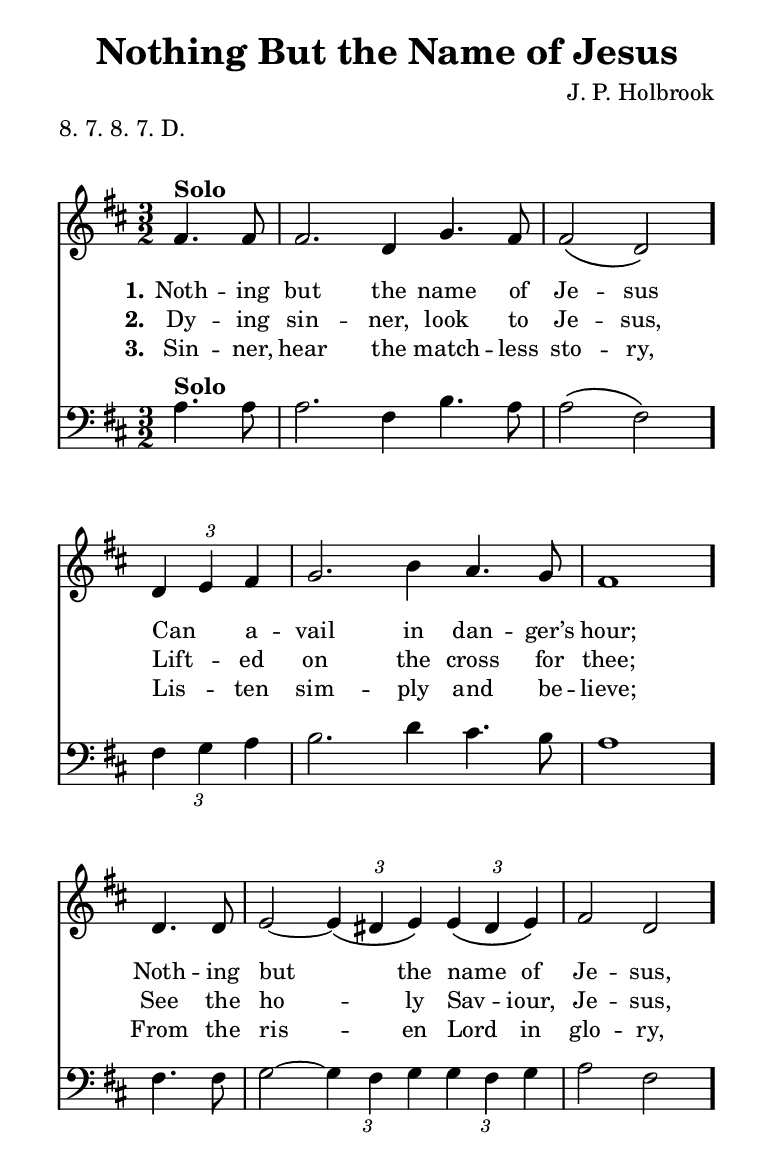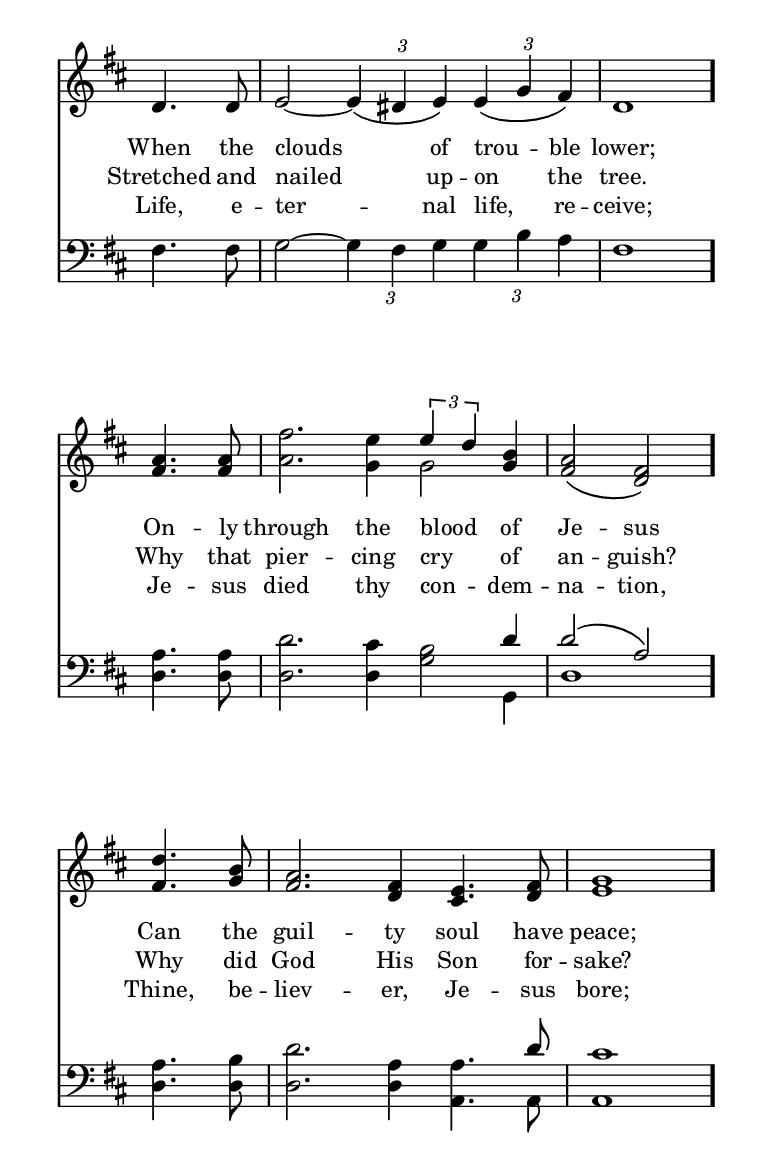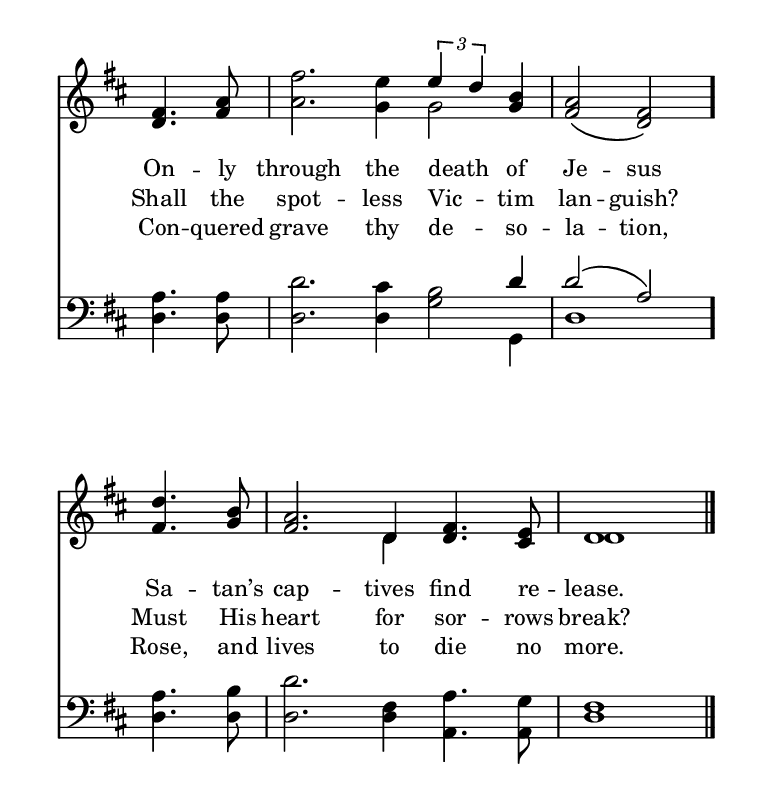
\include "common/global.ily"
\paper {
  \include "common/paper.ily"
}

\header{
  hymnnumber = "105"
  title = "Nothing But the Name of Jesus"
  tunename = "Refuge"
  meter = "8. 7. 8. 7. D."
  %poet = ""
  composer = "J. P. Holbrook"
  %copyright = ""
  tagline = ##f
}

% for fermata in MIDI
ta = { \tempo 2=80 }
tb = { \tempo 2=40 }

global = {
  \include "common/overrides.ily"
  \override Staff.TimeSignature.style = #'numbered
  \time 3/2
  \override Score.MetronomeMark #'transparent = ##t % hide all fermata changes too
  \override TupletBracket.bracket-visibility = ##f
  \ta
  \key d \major
  \partial 2
  \autoBeamOff
}

notesSoprano = {
\global
\relative c' {

  fis4. fis8 | fis2. d4 g4. fis8 | fis2\( d2\)
  \tuplet 3/2 { d4 e4 fis4 } | g2. b4 a4. g8 | fis1 \break
  d4. d8 | e2 ~ \repeat unfold 2 { \tuplet 3/2 { e4\( dis e\) } } | fis2 d2
  d4. d8 | e2 ~ \tuplet 3/2 { e4\( dis e\) } \tuplet 3/2 { e\( g fis\) } | d1 \break
  a'4. a8 | fis'2. e4 \tuplet 3/2 { e4 d b } | a2\( fis2\)
  d'4. b8 | a2. fis4 e4. fis8 | g1 \break
  fis4. a8 | fis'2. e4 \tuplet 3/2 { e4 d b } | a2\( fis2\)
  d'4. b8 | a2. d,4 fis4. e8 | d1 \break

  \bar "|."

}
}

notesAlto = {
\global
\relative e' {

  \repeat unfold 8 { \skip2 \skip2 \skip2 }
  fis4. fis8 | a2. g4 \omit TupletNumber \tuplet 3/2 { g2 g4 } | fis2\( d2\)
  fis4. g8 | fis2. d4 cis4. d8 | e1
  d4. fis8 | a2. g4 \omit TupletNumber \tuplet 3/2 { g2 g4 } | fis2\( d2\)
  fis4. g8 | fis2. d4 d4. cis8 | d1

}
}

notesTenor = {
\global
\relative a {

  a4. a8 | a2. fis4 b4. a8 | a2\( fis2\)
  \tuplet 3/2 { fis4 g a } | b2. d4 cis4. b8 | a1
  fis4. fis8 | g2 ~ \repeat unfold 2 { \tuplet 3/2 { g4 fis g } } | a2 fis2
  fis4. fis8 | g2 ~ \tuplet 3/2 { g4 fis g } \tuplet 3/2 { g4 b a } | fis1
  a4. a8 | d2. cis4 \tuplet 3/2 { b2 d4 } | d2\( a2\)
  a4. b8 | d2. a4 a4. d8 | cis1
  a4. a8 | d2. cis4 \tuplet 3/2 { b2 d4 } | d2\( a2\)
  a4. b8 | d2. fis,4 a4. g8 | fis1

}
}

notesBass = {
\global
\relative f {

  \repeat unfold 8 { \skip2 \skip2 \skip2 }
  d4. d8 | d2. d4 \omit TupletNumber \tuplet 3/2 { g2 g,4 } | d'1
  d4. d8 | d2. d4 a4. a8 | a1
  d4. d8 | d2. d4 \omit TupletNumber \tuplet 3/2 { g2 g,4 } | d'1
  d4. d8 | d2. d4 a4. a8 | d1

}
}

wordsA = \lyricmode {
\set stanza = "1."

Noth -- ing but the name of Je -- sus \bar "."
Can _ a -- vail in dan -- ger’s hour; \bar "."
Noth -- ing but _ the name _ of Je -- sus, \bar "."
When the clouds _ of trou -- _ ble lower; \bar "."
On -- ly through the blood _ of Je -- sus \bar "."
Can the guil -- ty soul have peace; \bar "."
On -- ly through the death _ of Je -- sus \bar "."
Sa -- tan’s cap -- tives find re -- lease. \bar "."

}

wordsB = \lyricmode {
\set stanza = "2."

Dy -- ing sin -- ner, look to Je -- sus,
Lift -- _ ed on the cross for thee;
See the ho -- _ ly Sav -- _ iour, Je -- sus,
Stretched and nailed _ up -- on _ the tree.
Why that pier -- cing cry _ of an -- guish?
Why did God His Son for -- sake?
Shall the spot -- less Vic -- _ tim lan -- guish?
Must His heart for sor -- rows break?

}

wordsC = \lyricmode {
\set stanza = "3."

Sin -- ner, hear the match -- less sto -- ry,
Lis -- _ ten sim -- ply and be -- lieve;
From the ris -- _ en Lord _ in glo -- ry,
Life, e -- ter -- _ nal life, _ re -- ceive;
Je -- sus died thy con -- _ dem -- na -- tion,
Thine, be -- liev -- er, Je -- sus bore;
Con -- quered grave thy de -- _ so -- la -- tion,
Rose, and lives to die no more.

}

\score {
  \context ChoirStaff <<
    \context Staff = upper <<
      \set ChoirStaff.systemStartDelimiter = #'SystemStartBar
      \partcombine #'(2 . 9) \notesSoprano \notesAlto
      \context NullVoice = sopranos { \voiceOne << \notesSoprano >> }
      \context NullVoice = altos { \voiceTwo << \notesAlto >> }
      \context Lyrics = one   \lyricsto sopranos \wordsA
      \context Lyrics = two   \lyricsto sopranos \wordsB
      \context Lyrics = three \lyricsto sopranos \wordsC
    >>
    \context Staff = men <<
      \clef bass
      \partcombine #'(2 . 9) \notesTenor \notesBass
      \context NullVoice = tenors { \voiceOne << \notesTenor >> }
      \context NullVoice = basses { \voiceTwo << \notesBass >> }
    >>
  >>
  \layout {
    \include "common/layout.ily"
  }
  \midi{
    \include "common/midi.ily"
  }
}

% bump to 2.18.1 for \tuplet
\version "2.19.49"  % necessary for upgrading to future LilyPond versions.

% vi:set et ts=2 sw=2 ai nocindent syntax=lilypond:
